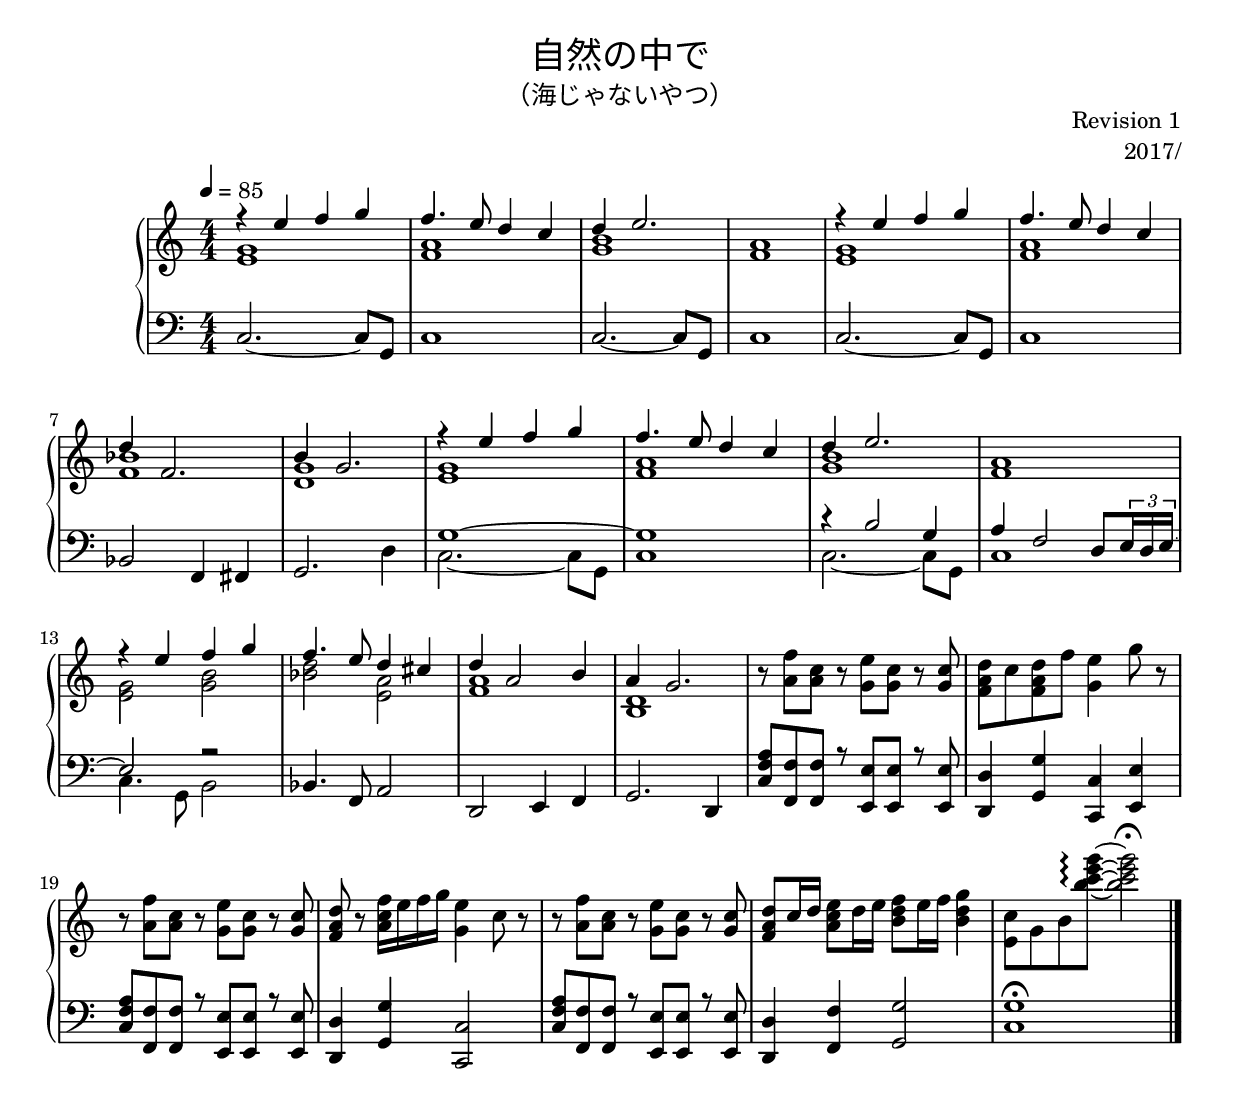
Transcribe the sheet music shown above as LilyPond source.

\version "2.19.59"

\include "stylesheet.ily"

cleft = \change Staff = "left"
ccenter = \change Staff = "center"
cright = \change Staff = "right"

\header {
  title = "自然の中で"
  nickname = "（海じゃないやつ）"
  revision = "Revision 1"
  date = "2017/"
}

\paper {
}

global = {
  \tempo 4=85
  \key c \major
  s1*23 \bar "|."
}

right = << \global \relative {
  \clef treble
  << { r4 e'' f g | f4. e8 d4 c | d4 e2. } \\ { <e, g>1 | <f a> | <g b> | <f a> } >>
  << { r4 e' f g | f4. e8 d4 c | d4 f,2. | b4 g2. } \\ { <e g>1 | <f a> | <f bes> | <d g> } >>
  << { r4 e' f g | f4. e8 d4 c | d4 e2. } \\ { <e, g>1 | <f a> | <g b> | <f a> } >>
  << { r4 e' f g | f4. e8 d4 cis | d4 a2 b4 | a4 g2. } \\ { <e g>2 <g b> | <bes d> <e, a> | <f a>1 | <b, d> } >>

  r8 <a' f'> <a c> r <g e'> <g c> r <g c> | <f a d> c' <f, a d> f' <g, e'>4 g'8 r |
  r8 <a, f'> <a c> r <g e'> <g c> r <g c> | <f a d> r <a c f>16 e' f g <g, e'>4 c8 r |
  r8 <a f'> <a c> r <g e'> <g c> r <g c> | <f a d> c'16 d <a c e>8 d16 e <b d f>8 e16 f <b, d g>4 |
  <e, c'>8 g b <b' c e g>\arpeggio ~ q2\fermata |
} >>

left = << \global \relative {
  \clef bass
  c2. ~ c8 g | c1 | c2. ~ c8 g | c1 |
  c2. ~ c8 g | c1 | bes2 f4 fis | g2. d'4 |
  << { \voiceOne g1 ~ | g | r4 b2 g4 | a f2 d8 \tuplet 3/2 { e16 d e ~ } } \new Voice { \voiceTwo c2. ~ c8 g | c1 | c2. ~ c8 g | c1 | } >>
  << { \voiceOne e2 r2 } \new Voice { \voiceTwo c4. g8 b2 | \oneVoice bes4. f8 a2 | d,2 e4 f | g2. d4 } >>

  <c' f a>8 <f, f'> q r <e e'> q r q | <d d'>4 <g g'> <c, c'>4 <e e'> |
  <c' f a>8 <f, f'> q r <e e'> q r q | <d d'>4 <g g'> <c, c'>2 |
  <c' f a>8 <f, f'> q r <e e'> q r q | <d d'>4 <f f'> <g g'>2 |
  <c g'>1\fermata
} >>

dynamics = {

}

pedal = {

}

\score {
  <<
    \new PianoStaff \with {
      connectArpeggios = ##t
    } <<
      \new Staff = "right" \right
      \new PianoDynamics = "dynamics" \dynamics
      \new Staff = "left" \left
      \new PianoPedal = "pedal" \pedal
    >>
  >>
  \layout {}
  \midi {}
}